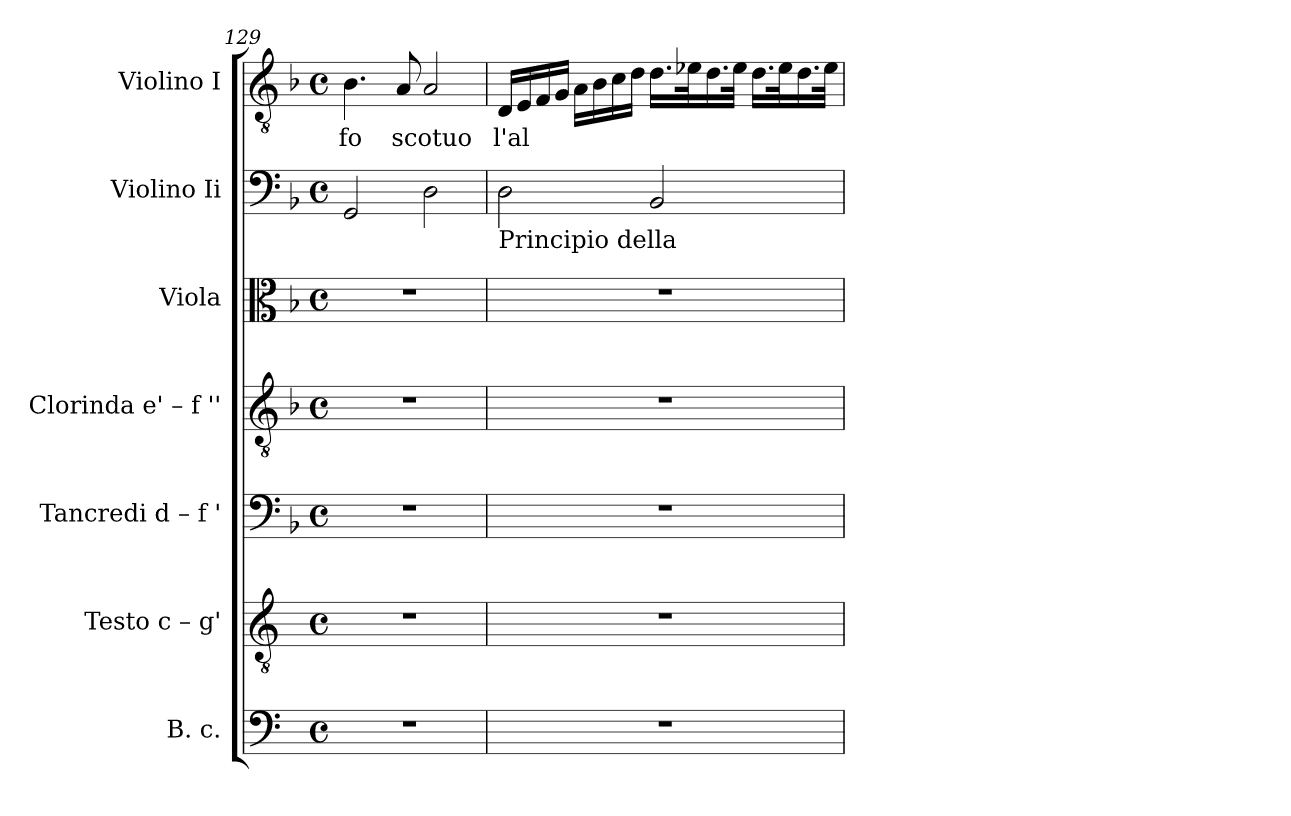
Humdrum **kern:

**kern	**kern	**kern	**kern	**kern	**kern	**kern	**text
*part7	*part6	*part5	*part4	*part3	*part2	*part1	*part1
*staff7	*staff6	*staff5	*staff4	*staff3	*staff2	*staff1	*staff1
*I"B. c.	*I"Testo  c – g'	*I"Tancredi  d – f '	*I"Clorinda  e' – f ''	*I"Viola	*I"Violino Ii	*I"Violino I	*
*clefF4	*clefGv2	*clefF4	*clefGv2	*clefC3	*clefF4	*clefGv2	*
*k[]	*k[]	*k[b-]	*k[b-]	*k[b-]	*k[b-]	*k[b-]	*
*C:	*C:	*F:	*F:	*F:	*F:	*F:	*
*M4/4	*M4/4	*M4/4	*M4/4	*M4/4	*M4/4	*M4/4	*
*met(c)	*met(c)	*met(c)	*met(c)	*met(c)	*met(c)	*met(c)	*
=129	=129	=129	=129	=129	=129	=129	=129
!	!	!	!	!	!	!	!LO:LY:b:cj
1r	1r	1r	1r	1r	2GG/	4.B-\	fo
!	!	!	!	!	!	!	!LO:LY:b:cj
.	.	.	.	.	.	8A/	scotuo
!	!	!	!	!	!	!	!LO:LY:b:cj
.	.	.	.	.	2D\	2A/	.
=130	=130	=130	=130	=130	=130	=130	=130
!	!	!	!	!	!LO:TX:b:t=Principio della	!	!
!	!	!	!	!	!	!	!LO:LY:b:cj
1r	1r	1r	1r	1r	2D\	16D/L	l'al
!	!	!	!	!	!	!	!LO:LY:b:cj
.	.	.	.	.	.	16E/	.
!	!	!	!	!	!	!	!LO:LY:b:cj
.	.	.	.	.	.	16F/	.
!	!	!	!	!	!	!	!LO:LY:b:cj
.	.	.	.	.	.	16G/J	.
!	!	!	!	!	!	!	!LO:LY:b:cj
.	.	.	.	.	.	16A\L	.
!	!	!	!	!	!	!	!LO:LY:b:cj
.	.	.	.	.	.	16B-\	.
!	!	!	!	!	!	!	!LO:LY:b:cj
.	.	.	.	.	.	16c\	.
!	!	!	!	!	!	!	!LO:LY:b:cj
.	.	.	.	.	.	16d\J	.
!	!	!	!	!	!	!	!LO:LY:b:cj
.	.	.	.	.	2BB-/	16.d\L	.
!	!	!	!	!	!	!	!LO:LY:b:cj
.	.	.	.	.	.	32e-X\	.
!	!	!	!	!	!	!	!LO:LY:b:cj
.	.	.	.	.	.	16.d\	.
!	!	!	!	!	!	!	!LO:LY:b:cj
.	.	.	.	.	.	32e-\J	.
!	!	!	!	!	!	!	!LO:LY:b:cj
.	.	.	.	.	.	16.d\L	.
!	!	!	!	!	!	!	!LO:LY:b:cj
.	.	.	.	.	.	32e-\	.
!	!	!	!	!	!	!	!LO:LY:b:cj
.	.	.	.	.	.	16.d\	.
!	!	!	!	!	!	!	!LO:LY:b:cj
.	.	.	.	.	.	32e-\J	.
=	=	=	=	=	=	=	=
*-	*-	*-	*-	*-	*-	*-	*-
